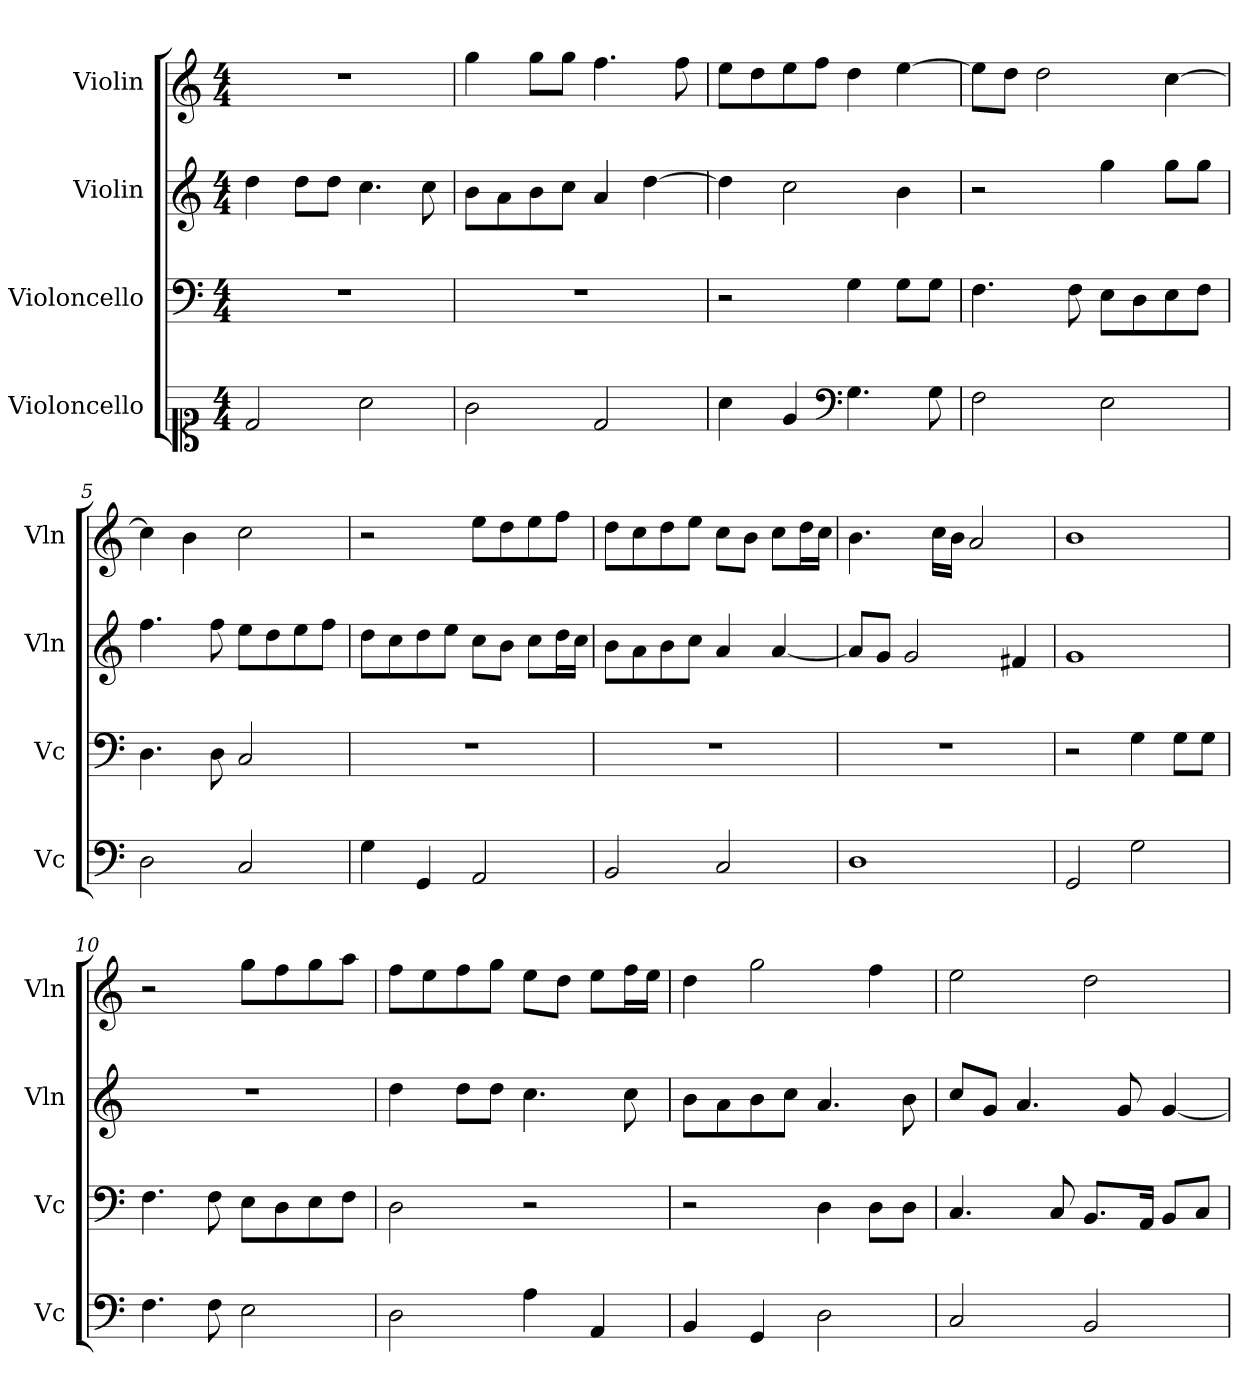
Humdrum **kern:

**kern	**kern	**kern	**kern
*part4	*part3	*part2	*part1
*staff4	*staff3	*staff2	*staff1
*I"Violoncello	*I"Violoncello	*I"Violin	*I"Violin
*I'Vc	*I'Vc	*I'Vln	*I'Vln
*clefC1	*clefF4	*clefG2	*clefG2
*k[]	*k[]	*k[]	*k[]
*M4/4	*M4/4	*M4/4	*M4/4
*MM120	*MM120	*MM120	*MM120
=1	=1	=1	=1
2d/	1r	4dd\	1r
.	.	8dd\L	.
.	.	8dd\J	.
2a\	.	4.cc\	.
.	.	8cc\	.
=2	=2	=2	=2
2g\	1r	8b\L	4gg\
.	.	8a\	.
.	.	8b\	8gg\L
.	.	8cc\J	8gg\J
2d/	.	4a/	4.ff\
.	.	[4dd\	.
.	.	.	8ff\
=3	=3	=3	=3
4a\	2r	4dd\]	8ee\L
.	.	.	8dd\
4e/	.	2cc\	8ee\
.	.	.	8ff\J
*clefF4	*	*	*
4.G\	4G\	.	4dd\
.	8G\L	4b\	[4ee\
8G\	8G\J	.	.
=4	=4	=4	=4
2F\	4.F\	2r	8ee\L]
.	.	.	8dd\J
.	.	.	2dd\
.	8F\	.	.
2E\	8E\L	4gg\	.
.	8D\	.	.
.	8E\	8gg\L	[4cc\
.	8F\J	8gg\J	.
=5	=5	=5	=5
2D\	4.D\	4.ff\	4cc\]
.	.	.	4b\
.	8D\	8ff\	.
2C/	2C/	8ee\L	2cc\
.	.	8dd\	.
.	.	8ee\	.
.	.	8ff\J	.
=6	=6	=6	=6
4G\	1r	8dd\L	2r
.	.	8cc\	.
4GG/	.	8dd\	.
.	.	8ee\J	.
2AA/	.	8cc\L	8ee\L
.	.	8b\J	8dd\
.	.	8cc\L	8ee\
.	.	16dd\L	8ff\J
.	.	16cc\JJ	.
=7	=7	=7	=7
2BB/	1r	8b\L	8dd\L
.	.	8a\	8cc\
.	.	8b\	8dd\
.	.	8cc\J	8ee\J
2C/	.	4a/	8cc\L
.	.	.	8b\J
.	.	[4a/	8cc\L
.	.	.	16dd\L
.	.	.	16cc\JJ
=8	=8	=8	=8
1D	1r	8a/L]	4.b\
.	.	8g/J	.
.	.	2g/	.
.	.	.	16cc\LL
.	.	.	16b\JJ
.	.	.	2a/
.	.	4f#X/	.
=9	=9	=9	=9
2GG/	2r	1g	1b
2G\	4G\	.	.
.	8G\L	.	.
.	8G\J	.	.
=10	=10	=10	=10
4.F\	4.F\	1r	2r
8F\	8F\	.	.
2E\	8E\L	.	8gg\L
.	8D\	.	8ff\
.	8E\	.	8gg\
.	8F\J	.	8aa\J
=11	=11	=11	=11
2D\	2D\	4dd\	8ff\L
.	.	.	8ee\
.	.	8dd\L	8ff\
.	.	8dd\J	8gg\J
4A\	2r	4.cc\	8ee\L
.	.	.	8dd\J
4AA/	.	.	8ee\L
.	.	8cc\	16ff\L
.	.	.	16ee\JJ
=12	=12	=12	=12
4BB/	2r	8b\L	4dd\
.	.	8a\	.
4GG/	.	8b\	2gg\
.	.	8cc\J	.
2D\	4D\	4.a/	.
.	8D\L	.	4ff\
.	8D\J	8b\	.
=13	=13	=13	=13
2C/	4.C/	8cc/L	2ee\
.	.	8g/J	.
.	.	4.a/	.
.	8C/	.	.
2BB/	8.BB/L	.	2dd\
.	.	8g/	.
.	16AA/Jk	.	.
.	8BB/L	[4g/	.
.	8C/J	.	.
=	=	=	=
*-	*-	*-	*-
